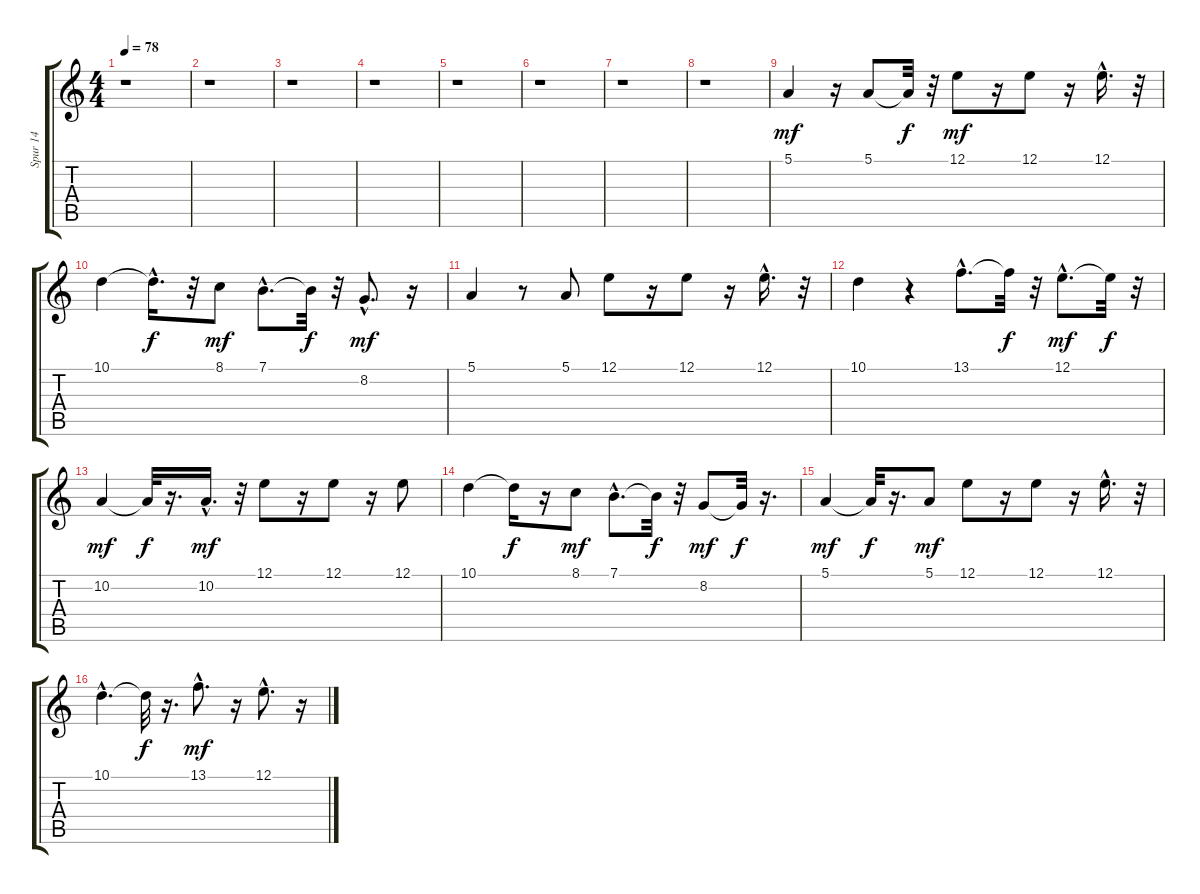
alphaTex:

\track ("Spur 14" "Spur 14") {instrument brightacousticpiano}
\staff {score tabs}
\tuning (E4 B3 G3 D3 A2 E2) {hide}
\ts (4 4)
\tempo 78
\clef g2
\ks c
r.1{dy mf} |
r.1 |
r.1 |
r.1 |
r.1 |
r.1 |
r.1 |
r.1 |
5.1.4 r.16 5.1.8 5.1{t}.32{dy f} r.32 12.1.8{dy mf} r.16 12.1.8 r.16 12.1{hac}.16{d} r.32 |
10.1.4 10.1{hac t}.16{d dy f} r.32 8.1.8{dy mf} 7.1{hac}.8{d} 7.1{t}.32{dy f} r.32 8.2{hac}.8{d dy mf} r.16 |
5.1.4 r.8 5.1.8 12.1.8 r.16 12.1.8 r.16 12.1{hac}.16{d} r.32 |
10.1.4 r.4 13.1{hac}.8{d} 13.1{t}.32{dy f} r.32 12.1{hac}.8{d dy mf} 12.1{t}.32{dy f} r.32 |
10.2.4{dy mf} 10.2{t}.32{dy f} r.16{d} 10.2{hac}.16{d dy mf} r.32 12.1.8 r.16 12.1.8 r.16 12.1.8 |
10.1.4 10.1{t}.16{dy f} r.16 8.1.8{dy mf} 7.1{hac}.8{d} 7.1{t}.32{dy f} r.32 8.2.8{dy mf} 8.2{t}.32{dy f} r.16{d} |
5.1.4{dy mf} 5.1{t}.32{dy f} r.16{d} 5.1.8{dy mf} 12.1.8 r.16 12.1.8 r.16 12.1{hac}.16{d} r.32 |
10.1{hac}.4{d} 10.1{t}.32{dy f} r.16{d} 13.1{hac}.8{d dy mf} r.16 12.1{hac}.8{d} r.16
